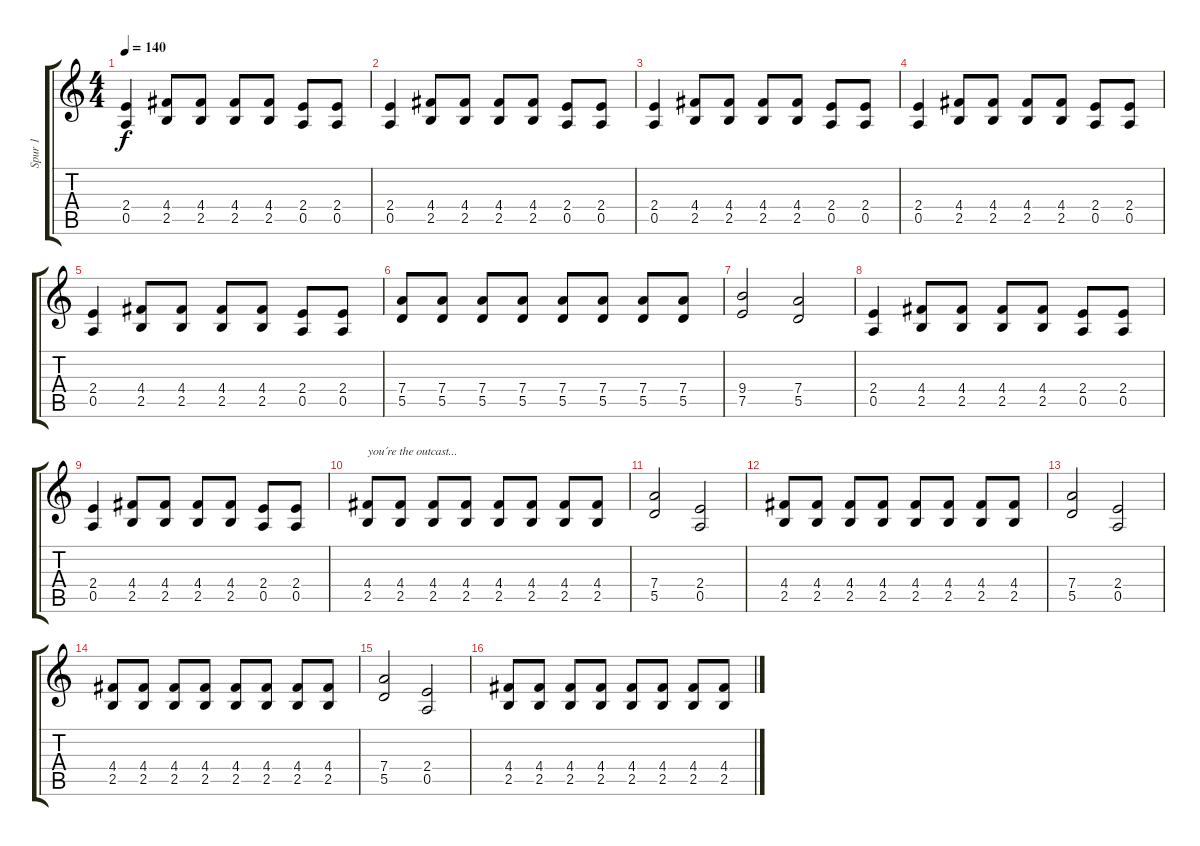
\track ("Spur 1" "Spur 1") {instrument overdrivenguitar}
\staff {score tabs}
\tuning (E4 B3 G3 D3 A2 E2) {hide}
\ts (4 4)
\tempo 140
\clef g2
\ks c
(2.4 0.5).4{dy f} (4.4 2.5).8 (4.4 2.5).8 (4.4 2.5).8 (4.4 2.5).8 (2.4 0.5).8 (2.4 0.5).8 |
(2.4 0.5).4 (4.4 2.5).8 (4.4 2.5).8 (4.4 2.5).8 (4.4 2.5).8 (2.4 0.5).8 (2.4 0.5).8 |
(2.4 0.5).4 (4.4 2.5).8 (4.4 2.5).8 (4.4 2.5).8 (4.4 2.5).8 (2.4 0.5).8 (2.4 0.5).8 |
(2.4 0.5).4 (4.4 2.5).8 (4.4 2.5).8 (4.4 2.5).8 (4.4 2.5).8 (2.4 0.5).8 (2.4 0.5).8 |
(2.4 0.5).4 (4.4 2.5).8 (4.4 2.5).8 (4.4 2.5).8 (4.4 2.5).8 (2.4 0.5).8 (2.4 0.5).8 |
(7.4 5.5).8 (7.4 5.5).8 (7.4 5.5).8 (7.4 5.5).8 (7.4 5.5).8 (7.4 5.5).8 (7.4 5.5).8 (7.4 5.5).8 |
(9.4 7.5).2 (7.4 5.5).2 |
(2.4 0.5).4 (4.4 2.5).8 (4.4 2.5).8 (4.4 2.5).8 (4.4 2.5).8 (2.4 0.5).8 (2.4 0.5).8 |
(2.4 0.5).4 (4.4 2.5).8 (4.4 2.5).8 (4.4 2.5).8 (4.4 2.5).8 (2.4 0.5).8 (2.4 0.5).8 |
(4.4 2.5).8{txt "you´re the outcast..."} (4.4 2.5).8 (4.4 2.5).8 (4.4 2.5).8 (4.4 2.5).8 (4.4 2.5).8 (4.4 2.5).8 (4.4 2.5).8 |
(7.4 5.5).2 (2.4 0.5).2 |
(4.4 2.5).8 (4.4 2.5).8 (4.4 2.5).8 (4.4 2.5).8 (4.4 2.5).8 (4.4 2.5).8 (4.4 2.5).8 (4.4 2.5).8 |
(7.4 5.5).2 (2.4 0.5).2 |
(4.4 2.5).8 (4.4 2.5).8 (4.4 2.5).8 (4.4 2.5).8 (4.4 2.5).8 (4.4 2.5).8 (4.4 2.5).8 (4.4 2.5).8 |
(7.4 5.5).2 (2.4 0.5).2 |
(4.4 2.5).8 (4.4 2.5).8 (4.4 2.5).8 (4.4 2.5).8 (4.4 2.5).8 (4.4 2.5).8 (4.4 2.5).8 (4.4 2.5).8
